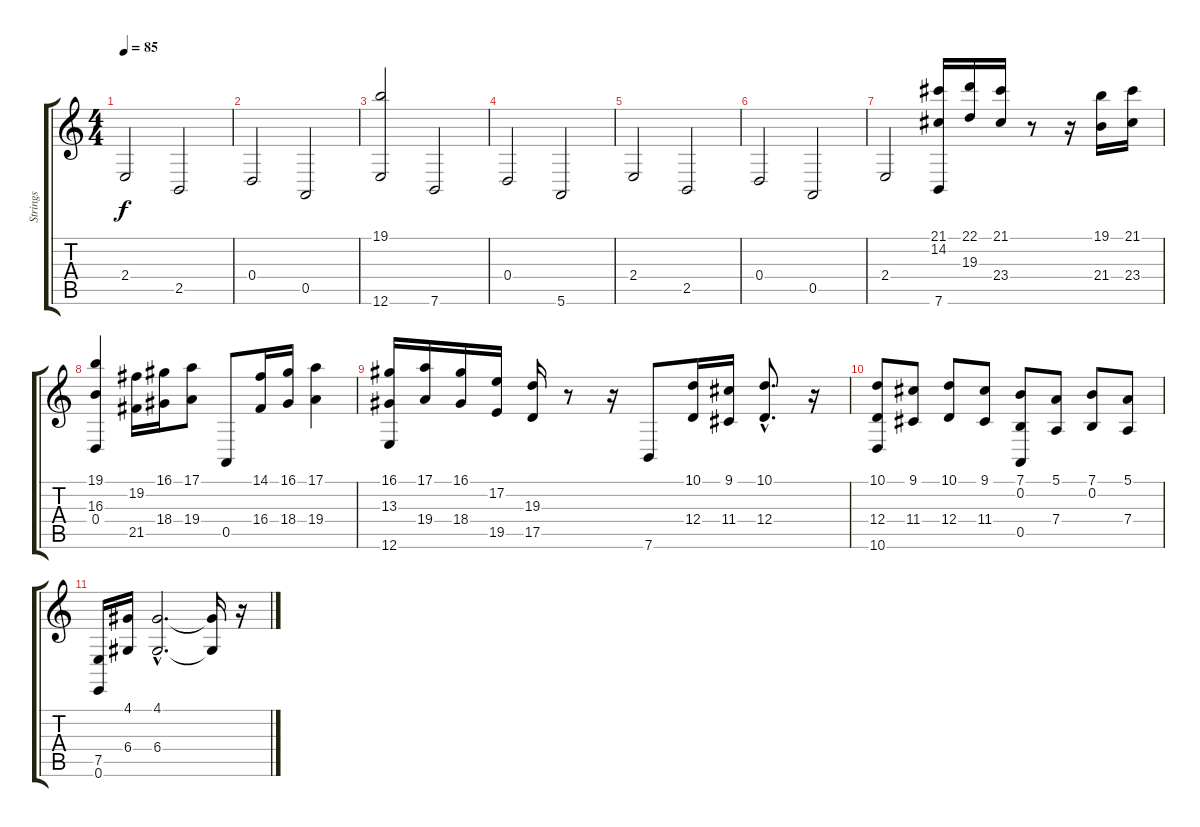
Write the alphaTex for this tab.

\track ("Strings" "Strings") {instrument stringensemble1}
\staff {score tabs}
\tuning (E4 B3 G3 D3 A2 E2) {hide}
\ts (4 4)
\tempo 85
\clef g2
\ks c
2.4.2{dy f} 2.5.2 |
0.4.2 0.5.2 |
(19.1 12.6).2 7.6.2 |
0.4.2 5.6.2 |
2.4.2 2.5.2 |
0.4.2 0.5.2 |
2.4.2 (21.1 14.2 7.6).16 (22.1 19.3).16 (21.1 23.4).16 r.8 r.16 (19.1 21.4).16 (21.1 23.4).16 |
(19.1 16.3 0.4).4 (19.2 21.5).16 (16.1 18.4).16 (17.1 19.4).8 0.5.8 (14.1 16.4).16 (16.1 18.4).16 (17.1 19.4).4 |
(16.1 13.3 12.6).16 (17.1 19.4).16 (16.1 18.4).16 (17.2 19.5).16 (19.3 17.5).16 r.8 r.16 7.6.8 (10.1 12.4).16 (9.1 11.4).16 (10.1{hac} 12.4{hac}).8{d} r.16 |
(10.1 12.4 10.6).8 (9.1 11.4).8 (10.1 12.4).8 (9.1 11.4).8 (7.1 0.2 0.5).8 (5.1 7.4).8 (7.1 0.2).8 (5.1 7.4).8 |
(7.5 0.6).16 (4.1 6.4).16 (4.1{hac} 6.4{hac}).2{d} (4.1{t} 6.4{t}).16 r.16
